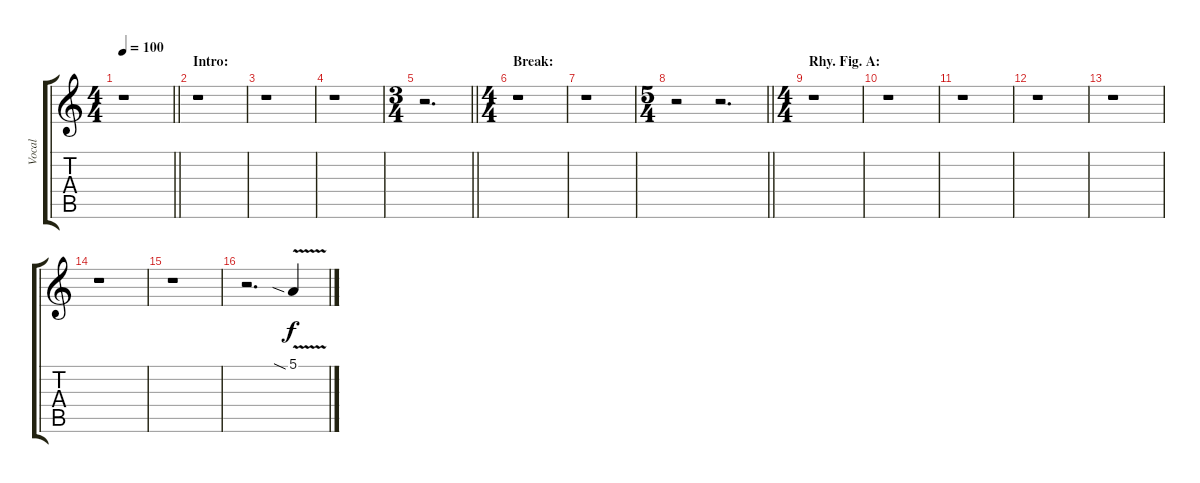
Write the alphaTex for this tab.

\track ("Vocal" "Vocal") {instrument oboe}
\staff {score tabs}
\tuning (E4 B3 G3 D3 A2 E2) {hide}
\ts (4 4)
\tempo 100
\clef g2
\barLineRight lightlight
\ks c
r.1{dy f instrument oboe} |
\section ("" "Intro:")
r.1 |
r.1 |
r.1 |
\ts (3 4)
\barLineRight lightlight
r.2{d} |
\ts (4 4)
\section ("" "Break:")
r.1 |
r.1 |
\ts (5 4)
\barLineRight lightlight
r.2 r.2{d} |
\ts (4 4)
\section ("" "Rhy. Fig. A:")
r.1 |
r.1 |
r.1 |
r.1 |
r.1 |
r.1 |
r.1 |
r.2{d} 5.1{v sia}.4
